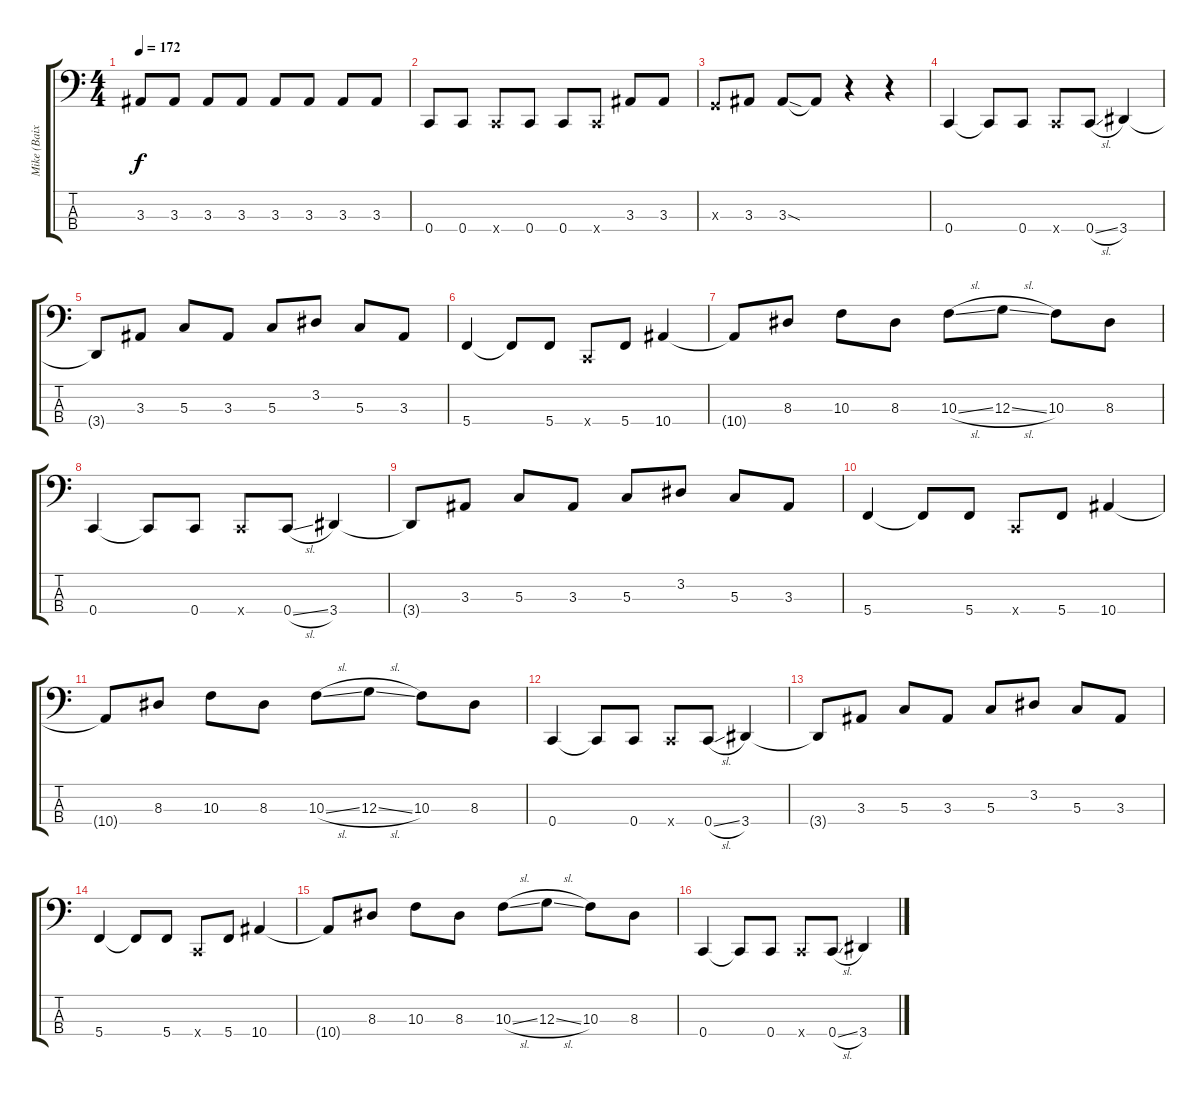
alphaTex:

\track ("Mike (Baixo)" "Mike (Baix") {instrument electricbassfinger}
\staff {score tabs}
\tuning (F2 C2 G1 C1) {hide}
\ts (4 4)
\tempo 172
\clef f4
\ks c
3.3.8{dy f} 3.3.8 3.3.8 3.3.8 3.3.8 3.3.8 3.3.8 3.3.8 |
0.4.8 0.4.8 0.4{x}.8 0.4.8 0.4.8 0.4{x}.8 3.3.8 3.3.8 |
0.3{x}.8 3.3.8 3.3{sod}.8 3.3{t}.8 r.4 r.4 |
0.4.4 0.4{t}.8 0.4.8 0.4{x}.8 0.4{sl}.8 3.4.4 |
3.4{t}.8 3.3.8 5.3.8 3.3.8 5.3.8 3.2.8 5.3.8 3.3.8 |
5.4.4 5.4{t}.8 5.4.8 0.4{x}.8 5.4.8 10.4.4 |
10.4{t}.8 8.3.8 10.3.8 8.3.8 10.3{sl}.8 12.3{sl}.8 10.3.8 8.3.8 |
0.4.4 0.4{t}.8 0.4.8 0.4{x}.8 0.4{sl}.8 3.4.4 |
3.4{t}.8 3.3.8 5.3.8 3.3.8 5.3.8 3.2.8 5.3.8 3.3.8 |
5.4.4 5.4{t}.8 5.4.8 0.4{x}.8 5.4.8 10.4.4 |
10.4{t}.8 8.3.8 10.3.8 8.3.8 10.3{sl}.8 12.3{sl}.8 10.3.8 8.3.8 |
0.4.4 0.4{t}.8 0.4.8 0.4{x}.8 0.4{sl}.8 3.4.4 |
3.4{t}.8 3.3.8 5.3.8 3.3.8 5.3.8 3.2.8 5.3.8 3.3.8 |
5.4.4 5.4{t}.8 5.4.8 0.4{x}.8 5.4.8 10.4.4 |
10.4{t}.8 8.3.8 10.3.8 8.3.8 10.3{sl}.8 12.3{sl}.8 10.3.8 8.3.8 |
0.4.4 0.4{t}.8 0.4.8 0.4{x}.8 0.4{sl}.8 3.4.4
